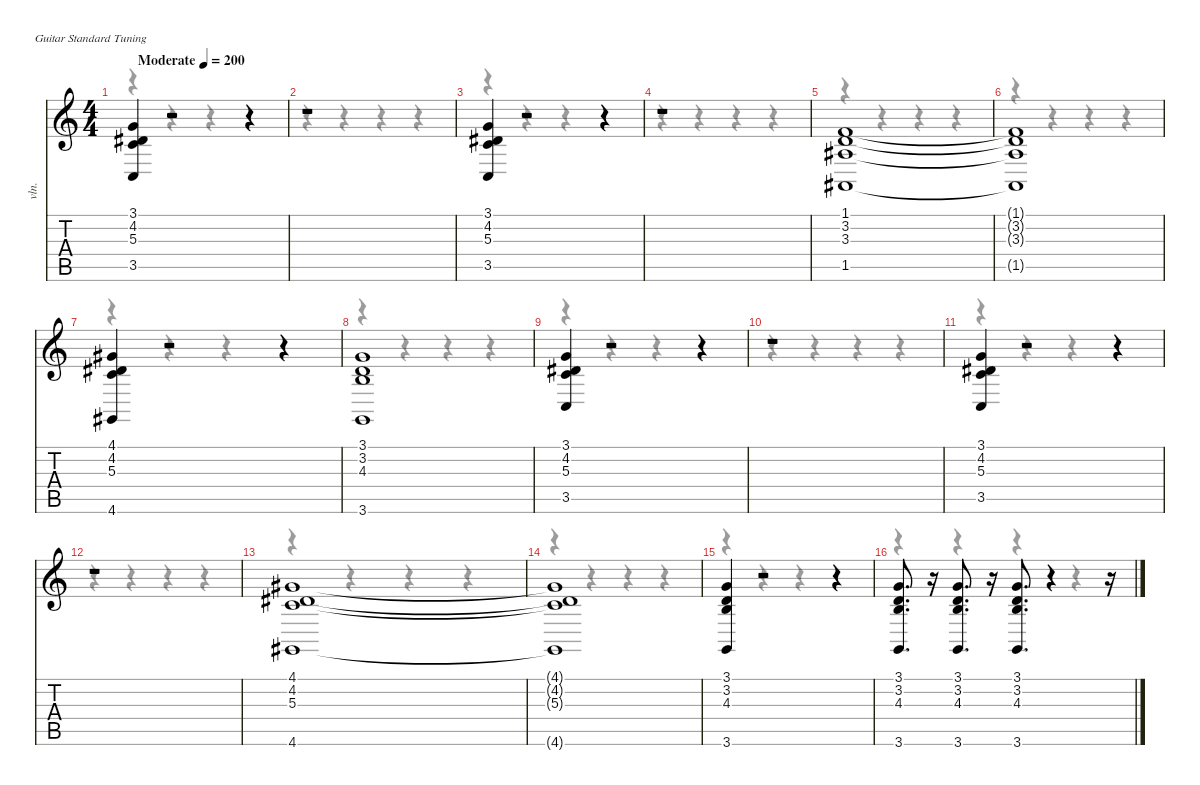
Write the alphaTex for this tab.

\hideDynamics
\bracketExtendMode nobrackets
\otherSystemsTrackNameOrientation horizontal
\track ("Ensemble" "vln.") {instrument stringensemble1}
\staff {score tabs}
\tuning (E4 B3 G3 D3 A2 E2)
\voice
\ts (4 4)
\beaming (8 2 2 2 2)
\scale
1.11646
\tempo (200 "Moderate")
\accidentals auto
\clef g2
\ottava regular
\simile none
\ks c
(3.1 4.2{acc #} 5.3 3.5).4{dy f instrument stringensemble1} r.2 r.4 |
\scale
0.982592 r.1 |
\scale
0.982592 (3.1 4.2{acc #} 5.3 3.5).4 r.2 r.4 |
\scale
0.982592 r.1 |
\scale
0.953169 (1.1 3.2 3.3{acc #} 1.5{acc #}).1 |
\scale
0.982592 (1.1{t} 3.2{t} 3.3{t acc #} 1.5{t acc #}).1 |
\scale
1.04928 (4.1{acc #} 4.2{acc #} 5.3 4.6{acc #}).4 r.2 r.4 |
\scale
0.990143 (3.1 3.2 4.3 3.6).1 |
\scale
0.990143 (3.1 4.2{acc #} 5.3 3.5).4 r.2 r.4 |
\scale
0.990143 r.1 |
\scale
0.990143 (3.1 4.2{acc #} 5.3 3.5).4 r.2 r.4 |
\scale
0.990143 r.1 |
\scale
1.05458 (4.1{acc #} 4.2{acc #} 5.3 4.6{acc #}).1 |
\scale
0.995439 (4.1{t acc #} 4.2{t acc #} 5.3{t} 4.6{t acc #}).1 |
\scale
0.995439 (3.1 3.2 4.3 3.6).4 r.2 r.4 |
\scale
1.0078 (3.1 3.2 4.3 3.6).8{d} r.16 (3.1 3.2 4.3 3.6).8{d} r.16 (3.1 3.2 4.3 3.6).8{d} r.4 r.16
\voice
\clef g2
\ottava regular
\simile none
\ks c
r.4{dy mf} r.4 r.4 r.4 |
r.4 r.4 r.4 r.4 |
r.4 r.4 r.4 r.4 |
r.4 r.4 r.4 r.4 |
r.4 r.4 r.4 r.4 |
r.4 r.4 r.4 r.4 |
r.4 r.4 r.4 r.4 |
r.4 r.4 r.4 r.4 |
r.4 r.4 r.4 r.4 |
r.4 r.4 r.4 r.4 |
r.4 r.4 r.4 r.4 |
r.4 r.4 r.4 r.4 |
r.4 r.4 r.4 r.4 |
r.4 r.4 r.4 r.4 |
r.4 r.4 r.4 r.4 |
r.4 r.4 r.4 r.4
